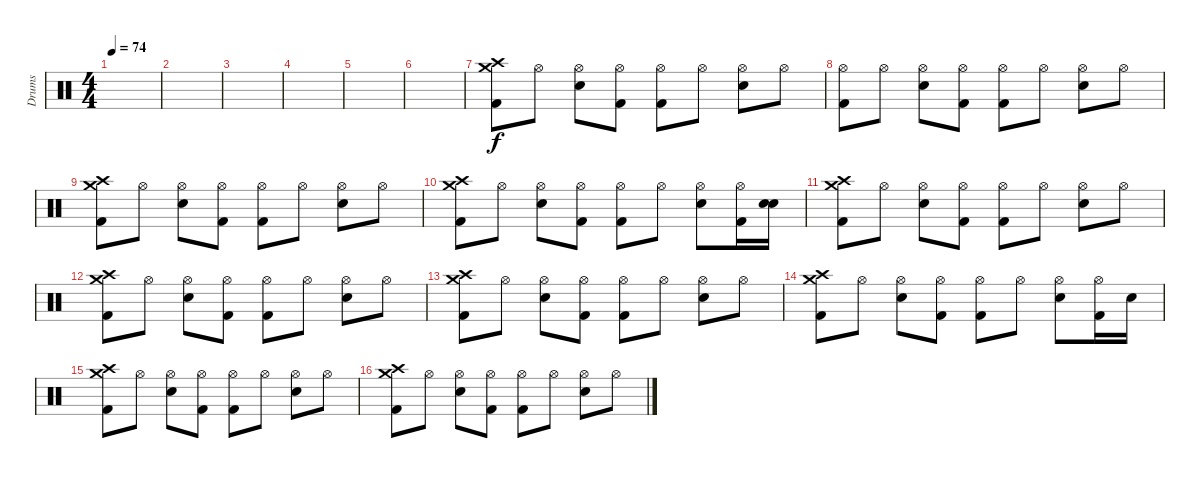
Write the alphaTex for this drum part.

\track ("Drums" "Drums") {instrument percussion}
\staff {score}
\articulation defaults
\ts (4 4)
\tempo 74
\clef neutral
\ks c
|
|
|
|
|
|
("Crash medium (hit)" "Crash high (hit)" "Kick (hit) 2").8 "Hi-Hat (open)".8 ("Hi-Hat (open)" "Snare (hit) 2").8 ("Hi-Hat (open)" "Kick (hit) 2").8 ("Hi-Hat (open)" "Kick (hit) 2").8 "Hi-Hat (open)".8 ("Hi-Hat (open)" "Snare (hit) 2").8 "Hi-Hat (open)".8 |
("Hi-Hat (open)" "Kick (hit) 2").8 "Hi-Hat (open)".8 ("Hi-Hat (open)" "Snare (hit) 2").8 ("Hi-Hat (open)" "Kick (hit) 2").8 ("Hi-Hat (open)" "Kick (hit) 2").8 "Hi-Hat (open)".8 ("Hi-Hat (open)" "Snare (hit) 2").8 "Hi-Hat (open)".8 |
("Crash medium (hit)" "Crash high (hit)" "Kick (hit) 2").8 "Hi-Hat (open)".8 ("Hi-Hat (open)" "Snare (hit) 2").8 ("Hi-Hat (open)" "Kick (hit) 2").8 ("Hi-Hat (open)" "Kick (hit) 2").8 "Hi-Hat (open)".8 ("Hi-Hat (open)" "Snare (hit) 2").8 "Hi-Hat (open)".8 |
("Crash medium (hit)" "Crash high (hit)" "Kick (hit) 2").8 "Hi-Hat (open)".8 ("Hi-Hat (open)" "Snare (hit) 2").8 ("Hi-Hat (open)" "Kick (hit) 2").8 ("Hi-Hat (open)" "Kick (hit) 2").8 "Hi-Hat (open)".8 ("Hi-Hat (open)" "Snare (hit) 2").8 ("Hi-Hat (open)" "Kick (hit) 2").16 ("Snare (hit) 2" "Snare (hit) 2").16 |
("Crash medium (hit)" "Crash high (hit)" "Kick (hit) 2").8 "Hi-Hat (open)".8 ("Hi-Hat (open)" "Snare (hit) 2").8 ("Hi-Hat (open)" "Kick (hit) 2").8 ("Hi-Hat (open)" "Kick (hit) 2").8 "Hi-Hat (open)".8 ("Hi-Hat (open)" "Snare (hit) 2").8 "Hi-Hat (open)".8 |
("Crash medium (hit)" "Crash high (hit)" "Kick (hit) 2").8 "Hi-Hat (open)".8 ("Hi-Hat (open)" "Snare (hit) 2").8 ("Hi-Hat (open)" "Kick (hit) 2").8 ("Hi-Hat (open)" "Kick (hit) 2").8 "Hi-Hat (open)".8 ("Hi-Hat (open)" "Snare (hit) 2").8 "Hi-Hat (open)".8 |
("Crash medium (hit)" "Crash high (hit)" "Kick (hit) 2").8 "Hi-Hat (open)".8 ("Hi-Hat (open)" "Snare (hit) 2").8 ("Hi-Hat (open)" "Kick (hit) 2").8 ("Hi-Hat (open)" "Kick (hit) 2").8 "Hi-Hat (open)".8 ("Hi-Hat (open)" "Snare (hit) 2").8 "Hi-Hat (open)".8 |
("Crash medium (hit)" "Crash high (hit)" "Kick (hit) 2").8 "Hi-Hat (open)".8 ("Hi-Hat (open)" "Snare (hit) 2").8 ("Hi-Hat (open)" "Kick (hit) 2").8 ("Hi-Hat (open)" "Kick (hit) 2").8 "Hi-Hat (open)".8 ("Hi-Hat (open)" "Snare (hit) 2").8 ("Hi-Hat (open)" "Kick (hit) 2").16 "Snare (hit) 2".16 |
("Crash medium (hit)" "Crash high (hit)" "Kick (hit) 2").8 "Hi-Hat (open)".8 ("Hi-Hat (open)" "Snare (hit) 2").8 ("Hi-Hat (open)" "Kick (hit) 2").8 ("Hi-Hat (open)" "Kick (hit) 2").8 "Hi-Hat (open)".8 ("Hi-Hat (open)" "Snare (hit) 2").8 "Hi-Hat (open)".8 |
("Crash medium (hit)" "Crash high (hit)" "Kick (hit) 2").8 "Hi-Hat (open)".8 ("Hi-Hat (open)" "Snare (hit) 2").8 ("Hi-Hat (open)" "Kick (hit) 2").8 ("Hi-Hat (open)" "Kick (hit) 2").8 "Hi-Hat (open)".8 ("Hi-Hat (open)" "Snare (hit) 2").8 "Hi-Hat (open)".8
